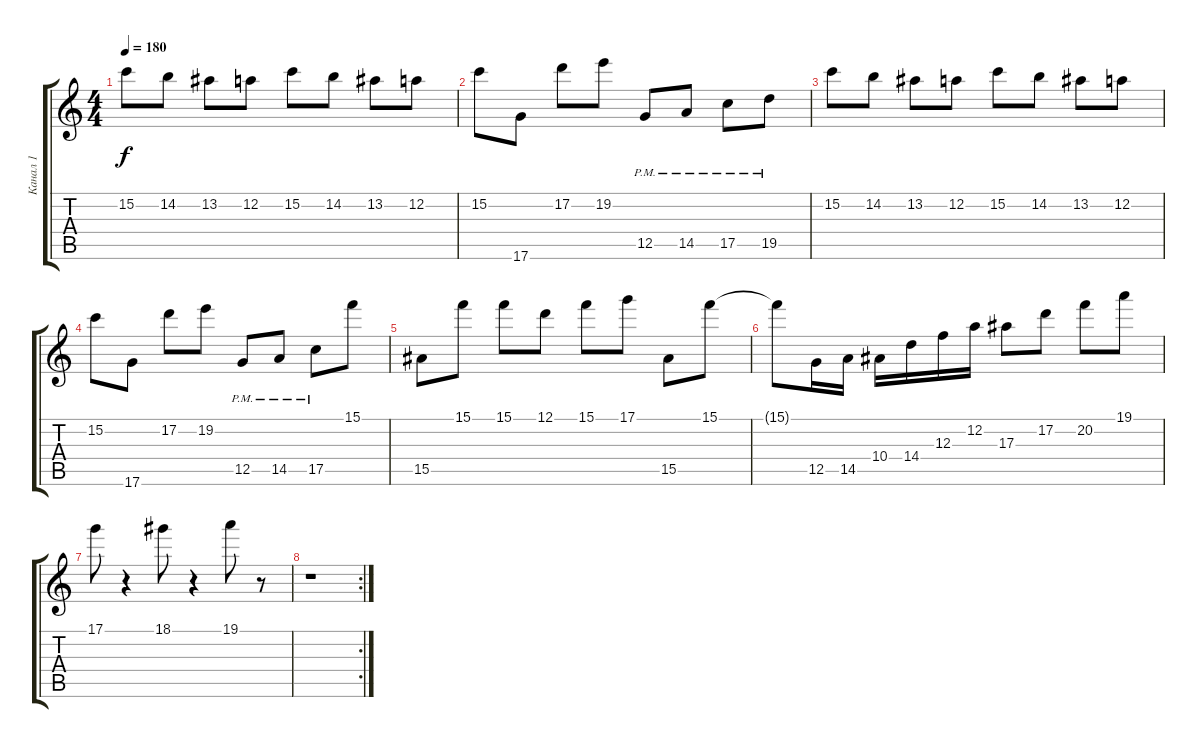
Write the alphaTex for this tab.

\track ("Канал 1" "Канал 1") {instrument distortionguitar}
\staff {score tabs}
\tuning (D4 A3 F3 C3 G2 D2) {hide}
\ts (4 4)
\tempo 180
\clef g2
\ks c
15.2.8{dy f} 14.2.8 13.2.8 12.2.8 15.2.8 14.2.8 13.2.8 12.2.8 |
15.2.8 17.6.8 17.2.8 19.2.8 12.5{pm}.8 14.5{pm}.8 17.5{pm}.8 19.5{pm}.8 |
15.2.8 14.2.8 13.2.8 12.2.8 15.2.8 14.2.8 13.2.8 12.2.8 |
15.2.8 17.6.8 17.2.8 19.2.8 12.5{pm}.8 14.5{pm}.8 17.5{pm}.8 15.1.8 |
15.5.8 15.1.8 15.1.8 12.1.8 15.1.8 17.1.8 15.5.8 15.1.8 |
15.1{t}.8 12.5.16 14.5.16 10.4.16 14.4.16 12.3.16 12.2.16 17.3.8 17.2.8 20.2.8 19.1.8 |
17.1.8 r.4 18.1.8 r.4 19.1.8 r.8 |
\rc 2
r.1
